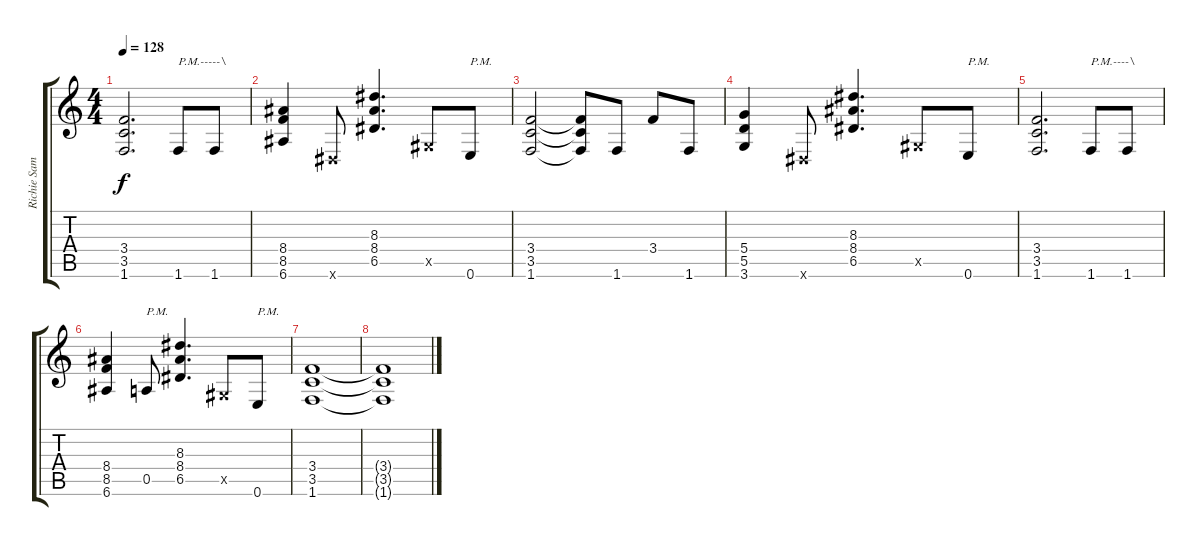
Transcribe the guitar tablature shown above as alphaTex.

\track ("Richie Sambora" "Richie Sam") {instrument distortionguitar}
\staff {score tabs}
\tuning (E4 B3 G3 D3 A2 E2) {hide}
\ts (4 4)
\tempo 128
\clef g2
\ks c
(3.4 3.5 1.6).2{d dy f} 1.6.8{txt "P.M.-----\\"} 1.6.8 |
(8.4 8.5 6.6).4 -1.6{x}.8 (8.3 8.4 6.5).4{d} -1.5{x}.8 0.6.8{txt "P.M."} |
(3.4 3.5 1.6).2 (3.4{t} 3.5{t} 1.6{t}).8 1.6.8 3.4.8 1.6.8 |
(5.4 5.5 3.6).4 -1.6{x}.8 (8.3 8.4 6.5).4{d} -1.5{x}.8 0.6.8{txt "P.M."} |
(3.4 3.5 1.6).2{d} 1.6.8{txt "P.M.----\\"} 1.6.8 |
(8.4 8.5 6.6).4 0.5.8{txt "P.M."} (8.3 8.4 6.5).4{d} -1.5{x}.8 0.6.8{txt "P.M."} |
(3.4 3.5 1.6).1{volume 10} |
(3.4{t} 3.5{t} 1.6{t}).1{volume 0}
